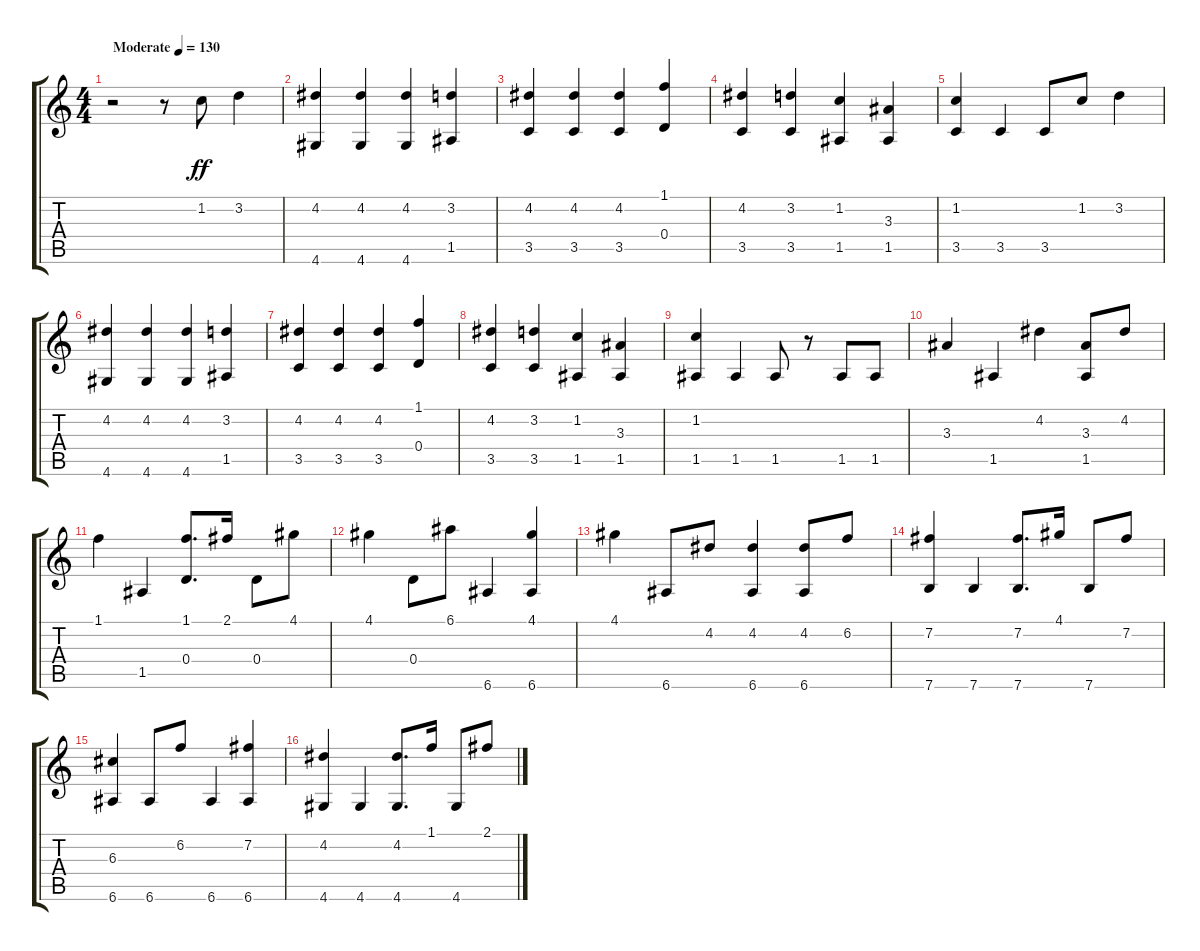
\track "" {instrument acousticguitarnylon}
\staff {score tabs}
\tuning (E4 B3 G3 D3 A2 E2) {hide}
\ts (4 4)
\tempo (130 "Moderate")
\clef g2
\ks c
r.2{dy ff instrument acousticguitarnylon} r.8 1.2.8 3.2.4 |
(4.2 4.6).4 (4.2 4.6).4 (4.2 4.6).4 (3.2 1.5).4 |
(4.2 3.5).4 (4.2 3.5).4 (4.2 3.5).4 (1.1 0.4).4 |
(4.2 3.5).4 (3.2 3.5).4 (1.2 1.5).4 (3.3 1.5).4 |
(1.2 3.5).4 3.5.4 3.5.8 1.2.8 3.2.4 |
(4.2 4.6).4 (4.2 4.6).4 (4.2 4.6).4 (3.2 1.5).4 |
(4.2 3.5).4 (4.2 3.5).4 (4.2 3.5).4 (1.1 0.4).4 |
(4.2 3.5).4 (3.2 3.5).4 (1.2 1.5).4 (3.3 1.5).4 |
(1.2 1.5).4 1.5.4 1.5.8 r.8 1.5.8 1.5.8 |
3.3.4 1.5.4 4.2.4 (3.3 1.5).8 4.2.8 |
1.1.4 1.5.4 (1.1 0.4).8{d} 2.1.16 0.4.8 4.1.8 |
4.1.4 0.4.8 6.1.8 6.6.4 (4.1 6.6).4 |
4.1.4 6.6.8 4.2.8 (4.2 6.6).4 (4.2 6.6).8 6.2.8 |
(7.2 7.6).4 7.6.4 (7.2 7.6).8{d} 4.1.16 7.6.8 7.2.8 |
(6.3 6.6).4 6.6.8 6.2.8 6.6.4 (7.2 6.6).4 |
(4.2 4.6).4 4.6.4 (4.2 4.6).8{d} 1.1.16 4.6.8 2.1.8
